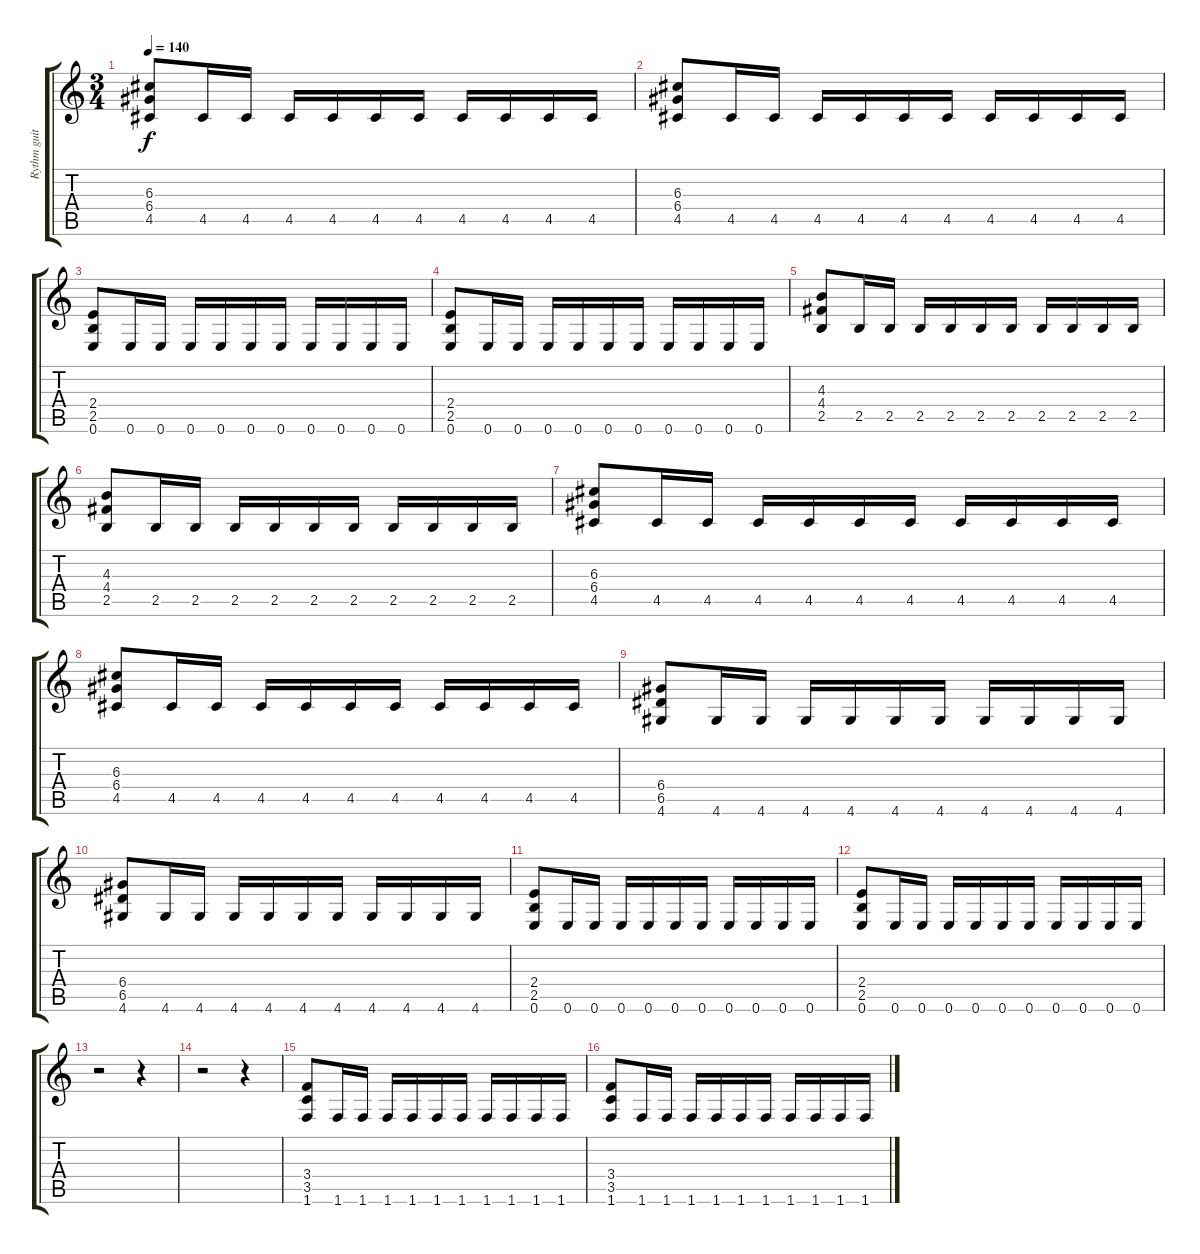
\track ("Rythm guitar" "Rythm guit") {instrument distortionguitar}
\staff {score tabs}
\tuning (E4 B3 G3 D3 A2 E2) {hide}
\ts (3 4)
\tempo 140
\clef g2
\ks c
(6.3 6.4 4.5).8{dy f} 4.5.16 4.5.16 4.5.16 4.5.16 4.5.16 4.5.16 4.5.16 4.5.16 4.5.16 4.5.16 |
(6.3 6.4 4.5).8 4.5.16 4.5.16 4.5.16 4.5.16 4.5.16 4.5.16 4.5.16 4.5.16 4.5.16 4.5.16 |
(2.4 2.5 0.6).8 0.6.16 0.6.16 0.6.16 0.6.16 0.6.16 0.6.16 0.6.16 0.6.16 0.6.16 0.6.16 |
(2.4 2.5 0.6).8 0.6.16 0.6.16 0.6.16 0.6.16 0.6.16 0.6.16 0.6.16 0.6.16 0.6.16 0.6.16 |
(4.3 4.4 2.5).8 2.5.16 2.5.16 2.5.16 2.5.16 2.5.16 2.5.16 2.5.16 2.5.16 2.5.16 2.5.16 |
(4.3 4.4 2.5).8 2.5.16 2.5.16 2.5.16 2.5.16 2.5.16 2.5.16 2.5.16 2.5.16 2.5.16 2.5.16 |
(6.3 6.4 4.5).8 4.5.16 4.5.16 4.5.16 4.5.16 4.5.16 4.5.16 4.5.16 4.5.16 4.5.16 4.5.16 |
(6.3 6.4 4.5).8 4.5.16 4.5.16 4.5.16 4.5.16 4.5.16 4.5.16 4.5.16 4.5.16 4.5.16 4.5.16 |
(6.4 6.5 4.6).8 4.6.16 4.6.16 4.6.16 4.6.16 4.6.16 4.6.16 4.6.16 4.6.16 4.6.16 4.6.16 |
(6.4 6.5 4.6).8 4.6.16 4.6.16 4.6.16 4.6.16 4.6.16 4.6.16 4.6.16 4.6.16 4.6.16 4.6.16 |
(2.4 2.5 0.6).8 0.6.16 0.6.16 0.6.16 0.6.16 0.6.16 0.6.16 0.6.16 0.6.16 0.6.16 0.6.16 |
(2.4 2.5 0.6).8 0.6.16 0.6.16 0.6.16 0.6.16 0.6.16 0.6.16 0.6.16 0.6.16 0.6.16 0.6.16 |
r.2 r.4 |
r.2 r.4 |
(3.4 3.5 1.6).8 1.6.16 1.6.16 1.6.16 1.6.16 1.6.16 1.6.16 1.6.16 1.6.16 1.6.16 1.6.16 |
(3.4 3.5 1.6).8 1.6.16 1.6.16 1.6.16 1.6.16 1.6.16 1.6.16 1.6.16 1.6.16 1.6.16 1.6.16
